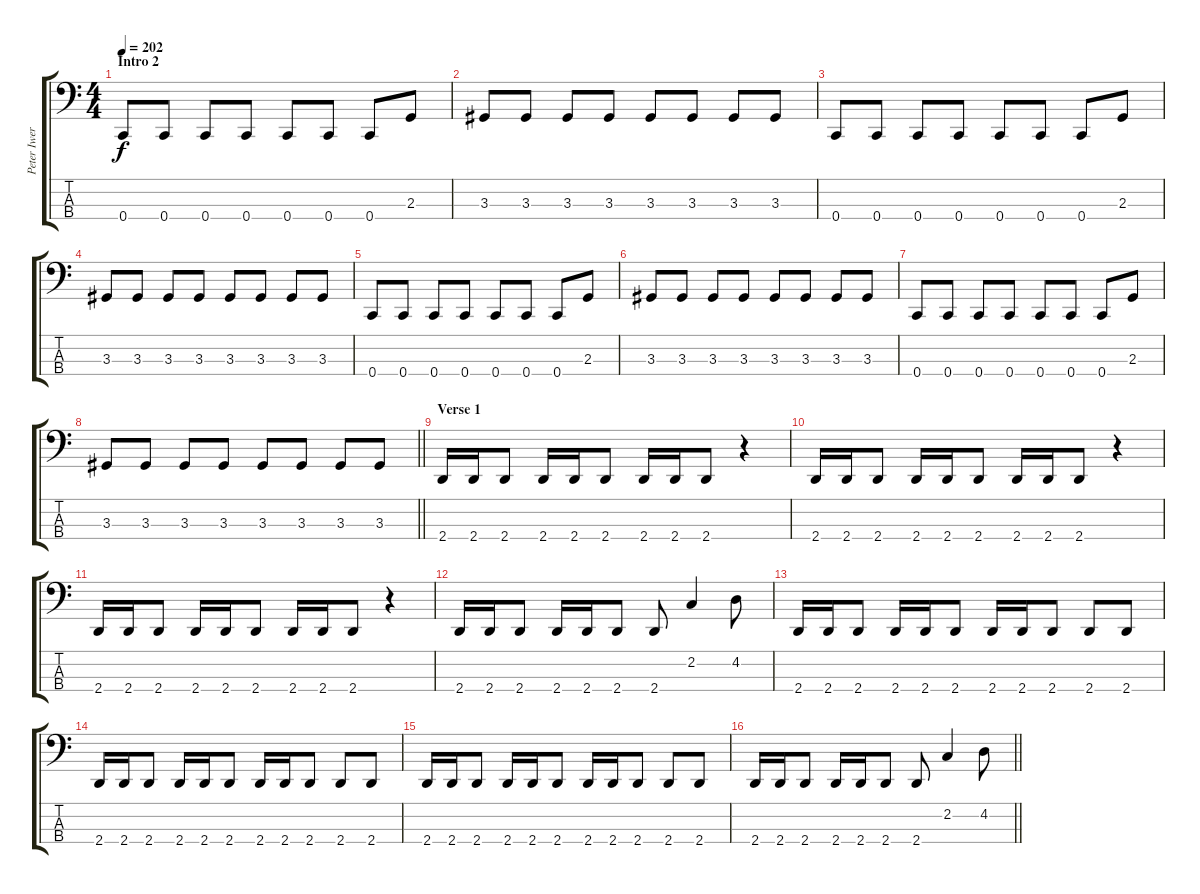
\track ("Peter Iwers" "Peter Iwer") {instrument electricbasspick}
\staff {score tabs}
\tuning (Eb2 Bb1 F1 C1) {hide}
\ts (4 4)
\section ("" "Intro 2")
\tempo 202
\clef f4
\ks c
0.4.8{dy f} 0.4.8 0.4.8 0.4.8 0.4.8 0.4.8 0.4.8 2.3.8 |
3.3.8 3.3.8 3.3.8 3.3.8 3.3.8 3.3.8 3.3.8 3.3.8 |
0.4.8 0.4.8 0.4.8 0.4.8 0.4.8 0.4.8 0.4.8 2.3.8 |
3.3.8 3.3.8 3.3.8 3.3.8 3.3.8 3.3.8 3.3.8 3.3.8 |
0.4.8 0.4.8 0.4.8 0.4.8 0.4.8 0.4.8 0.4.8 2.3.8 |
3.3.8 3.3.8 3.3.8 3.3.8 3.3.8 3.3.8 3.3.8 3.3.8 |
0.4.8 0.4.8 0.4.8 0.4.8 0.4.8 0.4.8 0.4.8 2.3.8 |
\barLineRight lightlight
3.3.8 3.3.8 3.3.8 3.3.8 3.3.8 3.3.8 3.3.8 3.3.8 |
\section ("" "Verse 1")
2.4.16 2.4.16 2.4.8 2.4.16 2.4.16 2.4.8 2.4.16 2.4.16 2.4.8 r.4 |
2.4.16 2.4.16 2.4.8 2.4.16 2.4.16 2.4.8 2.4.16 2.4.16 2.4.8 r.4 |
2.4.16 2.4.16 2.4.8 2.4.16 2.4.16 2.4.8 2.4.16 2.4.16 2.4.8 r.4 |
2.4.16 2.4.16 2.4.8 2.4.16 2.4.16 2.4.8 2.4.8 2.2.4 4.2.8 |
2.4.16 2.4.16 2.4.8 2.4.16 2.4.16 2.4.8 2.4.16 2.4.16 2.4.8 2.4.8 2.4.8 |
2.4.16 2.4.16 2.4.8 2.4.16 2.4.16 2.4.8 2.4.16 2.4.16 2.4.8 2.4.8 2.4.8 |
2.4.16 2.4.16 2.4.8 2.4.16 2.4.16 2.4.8 2.4.16 2.4.16 2.4.8 2.4.8 2.4.8 |
\barLineRight lightlight
2.4.16 2.4.16 2.4.8 2.4.16 2.4.16 2.4.8 2.4.8 2.2.4 4.2.8
